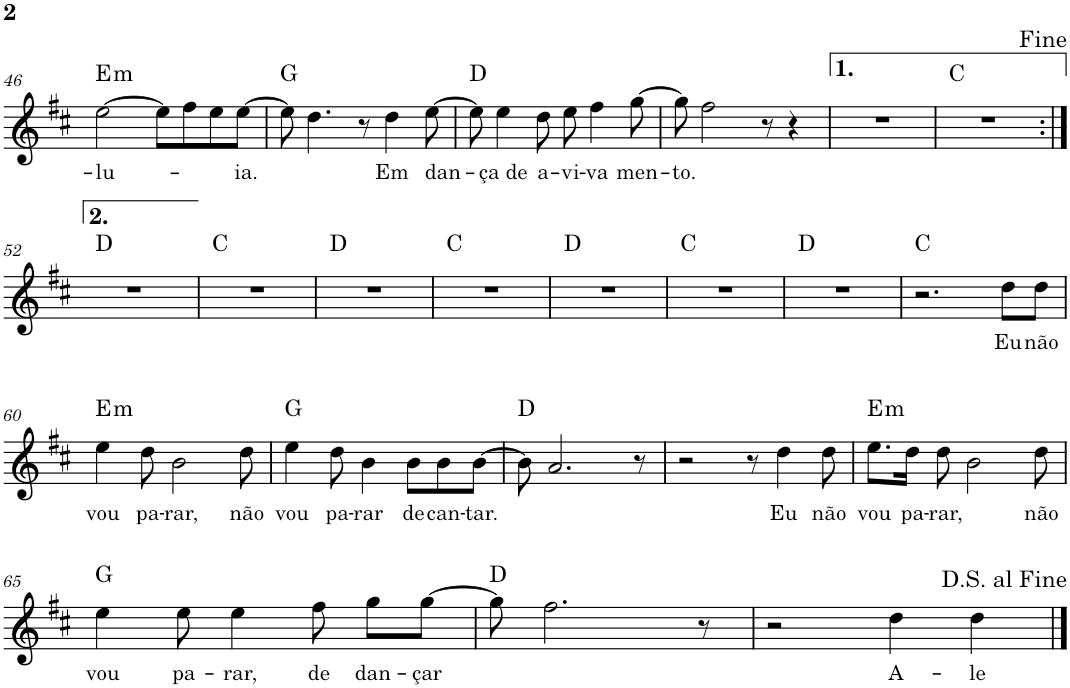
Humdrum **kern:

**kern	**text	**harte
*part1	*part1	*part1
*staff1	*staff1	*
*I"Voz	*	*
*I'Vo.	*	*
!!LO:PB:g=z
*clefG2	*	*
*k[f#c#]	*	*
*M4/4	*	*
=46	=46	=46
!	!LO:LY:b	!LO:H:kt=m
[2ee\	-lu-	E:min
8ee\L]	.	.
8ff#\	.	.
8ee\	.	.
!	!LO:LY:b	!
[8ee\J	-ia.	.
=47	=47	=47
8ee\]	.	G:maj
4.dd\	.	.
8r	.	.
!	!LO:LY:b	!
4dd\	Em	.
!	!LO:LY:b	!
[8ee\	dan-	.
=48	=48	=48
8ee\]	.	D:maj
!	!LO:LY:b	!
4ee\	ça de	.
!	!LO:LY:b	!
8dd\	a-	.
!	!LO:LY:b	!
8ee\	-vi-	.
!	!LO:LY:b	!
4ff#\	-va	.
!	!LO:LY:b	!
[8gg\	men-	.
=49	=49	=49
!	!LO:LY:b	!
8gg\]	-to.	.
2ff#\	.	.
8r	.	.
4r	.	.
=50	=50	=50
1r	.	.
=51	=51	=51
1r	.	C:maj
!!LO:LB:g=z
=52:|!	=52:|!	=52:|!
1r	.	D:maj
=53	=53	=53
1r	.	C:maj
=54	=54	=54
1r	.	D:maj
=55	=55	=55
1r	.	C:maj
=56	=56	=56
1r	.	D:maj
=57	=57	=57
1r	.	C:maj
=58	=58	=58
1r	.	D:maj
=59	=59	=59
2.r	.	C:maj
!	!LO:LY:b	!
8dd\L	Eu	.
!	!LO:LY:b	!
8dd\J	não	.
!!LO:LB:g=z
=60	=60	=60
!	!LO:LY:b	!LO:H:kt=m
4ee\	vou	E:min
!	!LO:LY:b	!
8dd\	pa-	.
!	!LO:LY:b	!
2b\	-rar,	.
!	!LO:LY:b	!
8dd\	não	.
=61	=61	=61
!	!LO:LY:b	!
4ee\	vou	G:maj
!	!LO:LY:b	!
8dd\	pa-	.
!	!LO:LY:b	!
4b\	-rar	.
!	!LO:LY:b	!
8b\L	de	.
!	!LO:LY:b	!
8b\	can-	.
!	!LO:LY:b	!
[8b\J	-tar.	.
=62	=62	=62
8b\]	.	D:maj
2.a/	.	.
8r	.	.
=63	=63	=63
2r	.	.
8r	.	.
!	!LO:LY:b	!
4dd\	Eu	.
!	!LO:LY:b	!
8dd\	não	.
=64	=64	=64
!	!LO:LY:b	!LO:H:kt=m
8.ee\L	vou	E:min
!	!LO:LY:b	!
16dd\Jk	pa-	.
!	!LO:LY:b	!
8dd\	-rar,	.
2b\	.	.
!	!LO:LY:b	!
8dd\	não	.
!!LO:LB:g=z
=65	=65	=65
!	!LO:LY:b	!
4ee\	vou	G:maj
!	!LO:LY:b	!
8ee\	pa-	.
!	!LO:LY:b	!
4ee\	-rar,	.
!	!LO:LY:b	!
8ff#\	de	.
!	!LO:LY:b	!
8gg\L	dan-	.
!	!LO:LY:b	!
[8gg\J	-çar	.
=66	=66	=66
8gg\]	.	D:maj
2.ff#\	.	.
8r	.	.
=67	=67	=67
2r	.	.
!	!LO:LY:b	!
4dd\	A-	.
!	!LO:LY:b	!
4dd\	-le	.
==	==	==
*-	*-	*-
